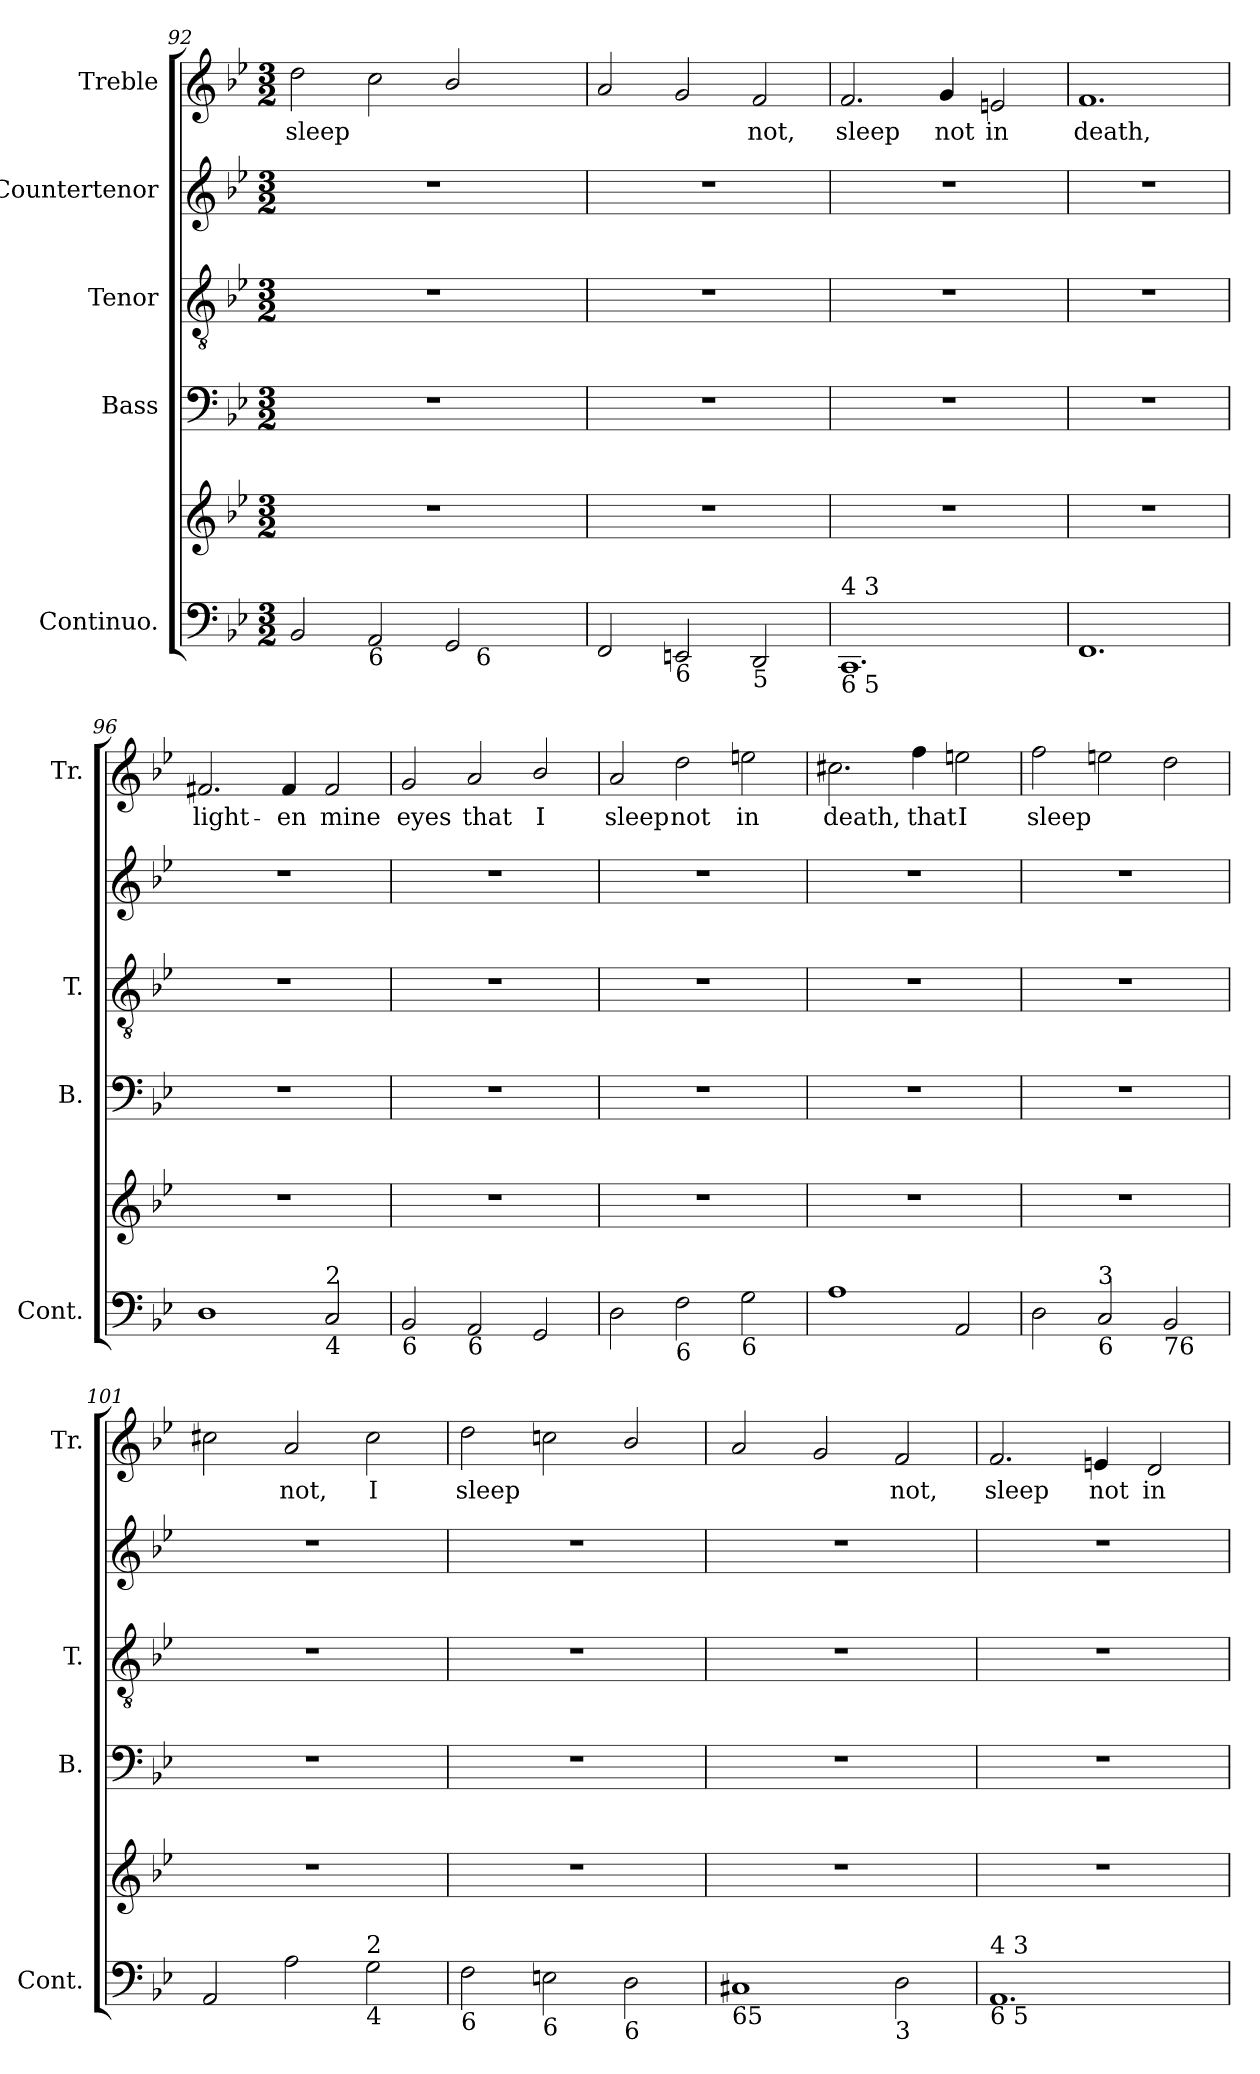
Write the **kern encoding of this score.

**kern	**kern	**kern	**kern	**kern	**kern	**text
*part5	*part5	*part4	*part3	*part2	*part1	*part1
*staff6	*staff5	*staff4	*staff3	*staff2	*staff1	*staff1
*I"Continuo.	*	*I"Bass	*I"Tenor	*I"Countertenor	*I"Treble	*
*I'Cont.	*	*I'B.	*I'T.	*	*I'Tr.	*
*clefF4	*clefG2	*clefF4	*clefGv2	*clefG2	*clefG2	*
*	*	*	*ITrd7c12	*	*	*
*k[b-e-]	*k[b-e-]	*k[b-e-]	*k[b-e-]	*k[b-e-]	*k[b-e-]	*
*g:	*g:	*g:	*g:	*g:	*g:	*
*M3/2	*M3/2	*M3/2	*M3/2	*M3/2	*M3/2	*
=92	=92	=92	=92	=92	=92	=92
!	!LO:N:vis=1	!LO:N:vis=1	!LO:N:vis=1	!LO:N:vis=1	!	!
!	!	!	!	!	!	!LO:LY:b:color=#000000
*^	*	*	*	*	*	*
2BB-i/	1ryy	1.r	1.r	1.r	1.r	2ddi\	sleep
!LO:TX:b:t=6	!	!	!	!	!	!	!
2AAi/	.	.	.	.	.	2cci\	.
2GGi/	16ryy	.	.	.	.	2b-i/	.
.	128.ryy	.	.	.	.	.	.
!	!LO:TX:b:t=6	!	!	!	!	!	!
.	4ryy	.	.	.	.	.	.
.	8ryy	.	.	.	.	.	.
.	32ryy	.	.	.	.	.	.
.	64ryy	.	.	.	.	.	.
.	256ryy	.	.	.	.	.	.
!!LO:LB:g=z
=93	=93	=93	=93	=93	=93	=93	=93
!	!	!LO:N:vis=1	!LO:N:vis=1	!LO:N:vis=1	!LO:N:vis=1	!	!
*v	*v	*	*	*	*	*	*
2FFi/	1.r	1.r	1.r	1.r	2ai/	.
!LO:TX:b:t=6	!	!	!	!	!	!
2EEni/	.	.	.	.	2gi/	.
!LO:TX:b:t=5	!	!	!	!	!	!
!	!	!	!	!	!	!LO:LY:b:color=#000000
2DDi/	.	.	.	.	2fi/	not,
=94	=94	=94	=94	=94	=94	=94
!	!LO:N:vis=1	!LO:N:vis=1	!LO:N:vis=1	!LO:N:vis=1	!	!
!LO:TX:b:t=6           5	!	!	!	!	!	!
!LO:TX:t=4           3	!	!	!	!	!	!
!	!	!	!	!	!	!LO:LY:b:color=#000000
1.CCi	1.r	1.r	1.r	1.r	2.fi/	sleep
!	!	!	!	!	!	!LO:LY:b:color=#000000
.	.	.	.	.	4gi/	not
!	!	!	!	!	!	!LO:LY:b:color=#000000
.	.	.	.	.	2eni/	in
=95	=95	=95	=95	=95	=95	=95
!	!LO:N:vis=1	!LO:N:vis=1	!LO:N:vis=1	!LO:N:vis=1	!	!
!	!	!	!	!	!	!LO:LY:b:color=#000000
1.FFi	1.r	1.r	1.r	1.r	1.fi	death,
=96	=96	=96	=96	=96	=96	=96
!	!LO:N:vis=1	!LO:N:vis=1	!LO:N:vis=1	!LO:N:vis=1	!	!
!	!	!	!	!	!	!LO:LY:b:color=#000000
1Di	1.r	1.r	1.r	1.r	2.f#Xi/	light-
!	!	!	!	!	!	!LO:LY:b:color=#000000
.	.	.	.	.	4f#i/	-en
!LO:TX:b:t=4	!	!	!	!	!	!
!LO:TX:t=2	!	!	!	!	!	!
!	!	!	!	!	!	!LO:LY:b:color=#000000
2Ci/	.	.	.	.	2f#i/	mine
=97	=97	=97	=97	=97	=97	=97
!	!LO:N:vis=1	!LO:N:vis=1	!LO:N:vis=1	!LO:N:vis=1	!	!
!LO:TX:b:t=6	!	!	!	!	!	!
!	!	!	!	!	!	!LO:LY:b:color=#000000
2BB-i/	1.r	1.r	1.r	1.r	2gi/	eyes
!LO:TX:b:t=6	!	!	!	!	!	!
!	!	!	!	!	!	!LO:LY:b:color=#000000
2AAi/	.	.	.	.	2ai/	that
!	!	!	!	!	!	!LO:LY:b:color=#000000
2GGi/	.	.	.	.	2b-i/	I
!!LO:PB:g=z
=98	=98	=98	=98	=98	=98	=98
!	!LO:N:vis=1	!LO:N:vis=1	!LO:N:vis=1	!LO:N:vis=1	!	!
!	!	!	!	!	!	!LO:LY:b:color=#000000
2Di\	1.r	1.r	1.r	1.r	2ai/	sleep
!LO:TX:b:t=6	!	!	!	!	!	!
!	!	!	!	!	!	!LO:LY:b:color=#000000
2Fi\	.	.	.	.	2ddi\	not
!LO:TX:b:t=6	!	!	!	!	!	!
!	!	!	!	!	!	!LO:LY:b:color=#000000
2Gi\	.	.	.	.	2eeni\	in
=99	=99	=99	=99	=99	=99	=99
!	!LO:N:vis=1	!LO:N:vis=1	!LO:N:vis=1	!LO:N:vis=1	!	!
!	!	!	!	!	!	!LO:LY:b:color=#000000
1Ai	1.r	1.r	1.r	1.r	2.cc#Xi\	death,
!	!	!	!	!	!	!LO:LY:b:color=#000000
.	.	.	.	.	4ffi\	that
!	!	!	!	!	!	!LO:LY:b:color=#000000
2AAi/	.	.	.	.	2eeni\	I
=100	=100	=100	=100	=100	=100	=100
!	!LO:N:vis=1	!LO:N:vis=1	!LO:N:vis=1	!LO:N:vis=1	!	!
!	!	!	!	!	!	!LO:LY:b:color=#000000
2Di\	1.r	1.r	1.r	1.r	2ffi\	sleep
!LO:TX:b:t=6	!	!	!	!	!	!
!LO:TX:t=3	!	!	!	!	!	!
2Ci/	.	.	.	.	2eeni\	.
!LO:TX:b:t=76	!	!	!	!	!	!
2BB-i/	.	.	.	.	2ddi\	.
=101	=101	=101	=101	=101	=101	=101
!	!LO:N:vis=1	!LO:N:vis=1	!LO:N:vis=1	!LO:N:vis=1	!	!
2AAi/	1.r	1.r	1.r	1.r	2cc#Xi\	.
!	!	!	!	!	!	!LO:LY:b:color=#000000
2Ai\	.	.	.	.	2ai/	not,
!LO:TX:b:t=4	!	!	!	!	!	!
!LO:TX:t=2	!	!	!	!	!	!
!	!	!	!	!	!	!LO:LY:b:color=#000000
2Gi\	.	.	.	.	2cc#i\	I
!!LO:LB:g=z
=102	=102	=102	=102	=102	=102	=102
!	!LO:N:vis=1	!LO:N:vis=1	!LO:N:vis=1	!LO:N:vis=1	!	!
!LO:TX:b:t=6	!	!	!	!	!	!
!	!	!	!	!	!	!LO:LY:b:color=#000000
2Fi\	1.r	1.r	1.r	1.r	2ddi\	sleep
!LO:TX:b:t=6	!	!	!	!	!	!
2Eni\	.	.	.	.	2ccni\	.
!LO:TX:b:t=6	!	!	!	!	!	!
2Di\	.	.	.	.	2b-i/	.
=103	=103	=103	=103	=103	=103	=103
!LO:TX:b:t=65	!	!	!	!	!	!
!	!LO:N:vis=1	!LO:N:vis=1	!LO:N:vis=1	!LO:N:vis=1	!	!
1C#Xi	1.r	1.r	1.r	1.r	2ai/	.
.	.	.	.	.	2gi/	.
!LO:TX:b:t=3	!	!	!	!	!	!
!	!	!	!	!	!	!LO:LY:b:color=#000000
2Di\	.	.	.	.	2fi/	not,
=104	=104	=104	=104	=104	=104	=104
!	!LO:N:vis=1	!LO:N:vis=1	!LO:N:vis=1	!LO:N:vis=1	!	!
!LO:TX:b:t=6        5	!	!	!	!	!	!
!LO:TX:t=4        3	!	!	!	!	!	!
!	!	!	!	!	!	!LO:LY:b:color=#000000
1.AAi	1.r	1.r	1.r	1.r	2.fi/	sleep
!	!	!	!	!	!	!LO:LY:b:color=#000000
.	.	.	.	.	4eni/	not
!	!	!	!	!	!	!LO:LY:b:color=#000000
.	.	.	.	.	2di/	in
=	=	=	=	=	=	=
*-	*-	*-	*-	*-	*-	*-
